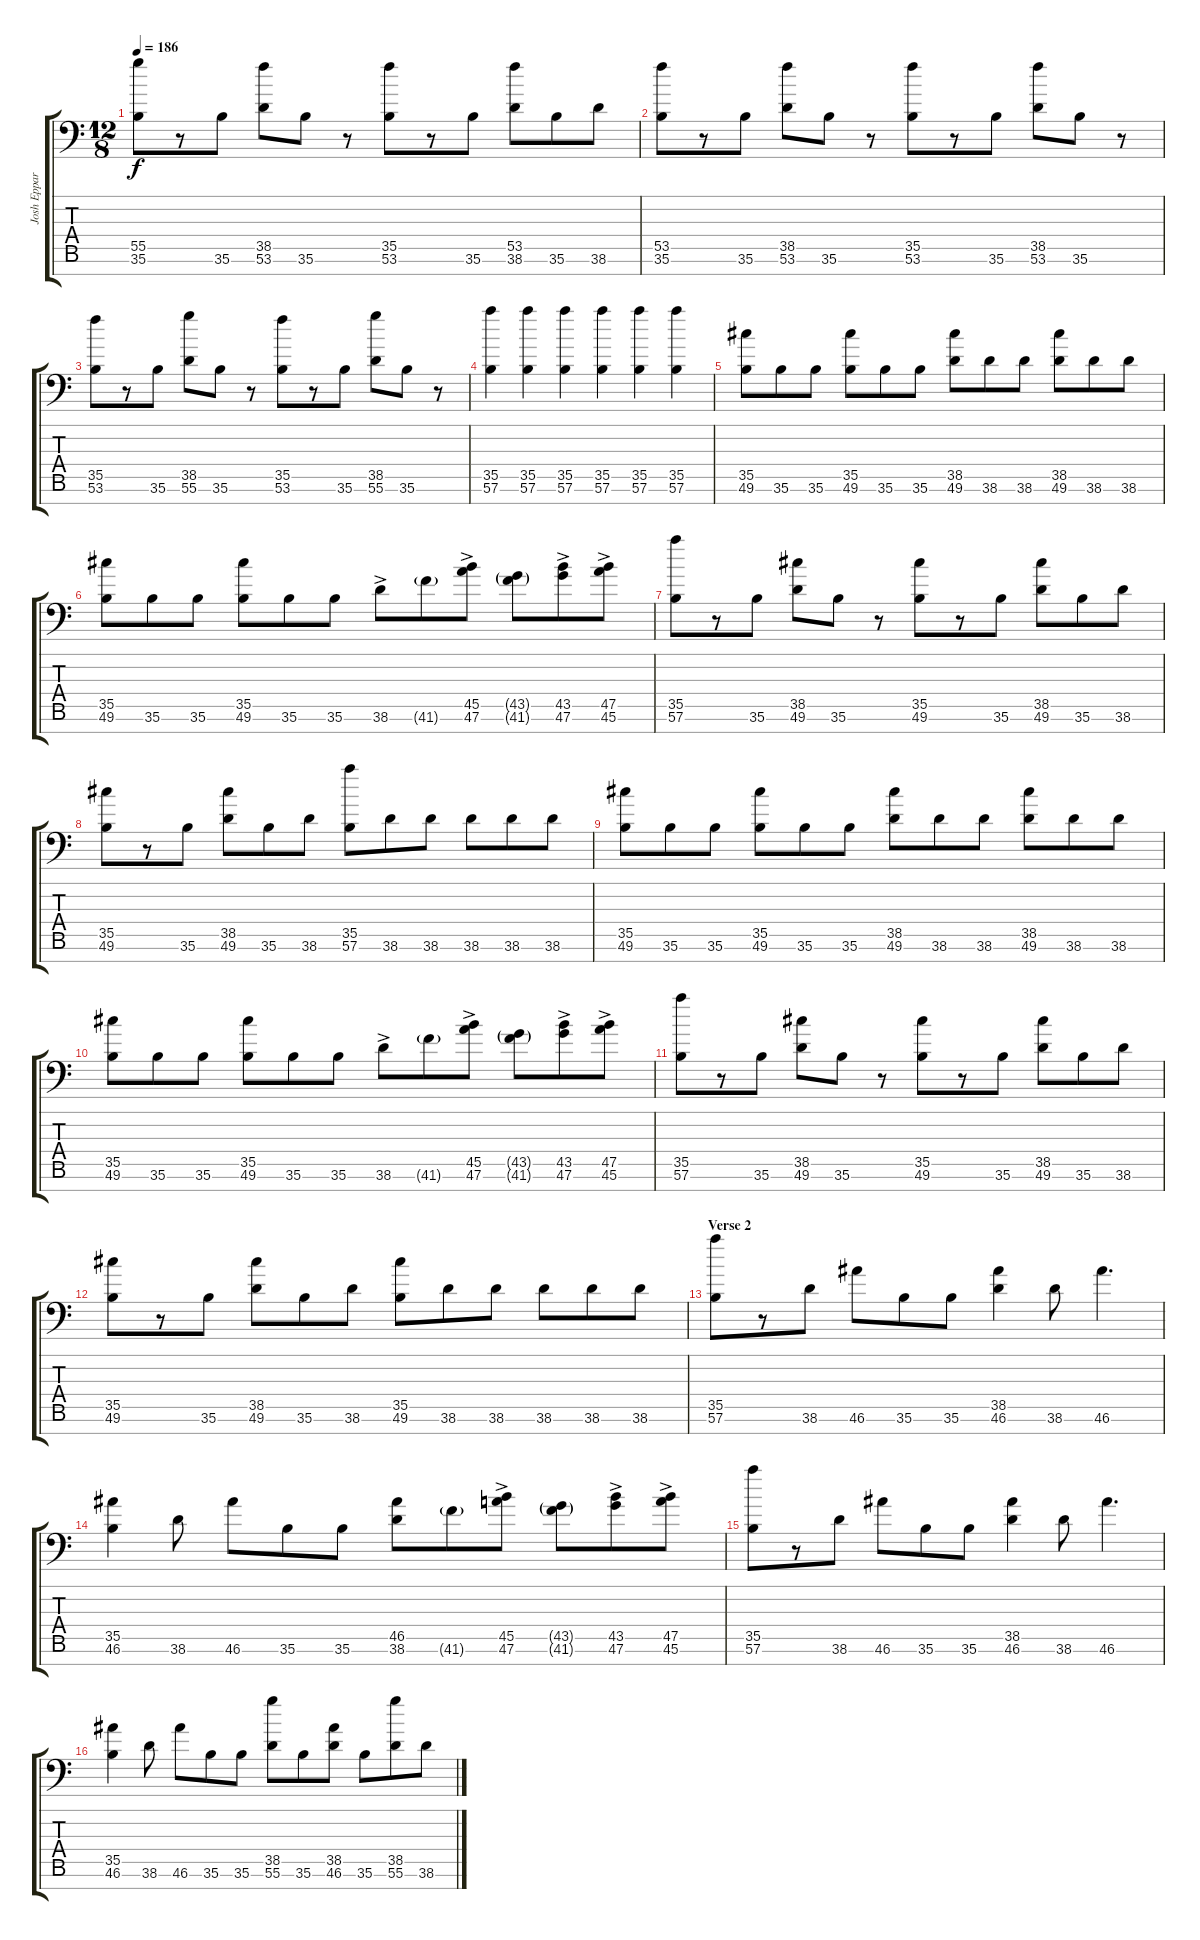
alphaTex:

\track ("Josh Eppard" "Josh Eppar") {instrument acousticgrandpiano}
\staff {score tabs}
\tuning (C-1 C-1 C-1 C-1 C-1 C-1 C-1) {hide}
\ts (12 8)
\tempo 186
\clef f4
\ks c
(55.5 35.6).8{dy f} r.8 35.6.8 (38.5 53.6).8 35.6.8 r.8 (35.5 53.6).8 r.8 35.6.8 (53.5 38.6).8 35.6.8 38.6.8 |
(53.5 35.6).8 r.8 35.6.8 (38.5 53.6).8 35.6.8 r.8 (35.5 53.6).8 r.8 35.6.8 (38.5 53.6).8 35.6.8 r.8 |
(35.5 53.6).8 r.8 35.6.8 (38.5 55.6).8 35.6.8 r.8 (35.5 53.6).8 r.8 35.6.8 (38.5 55.6).8 35.6.8 r.8 |
(35.5 57.6).4 (35.5 57.6).4 (35.5 57.6).4 (35.5 57.6).4 (35.5 57.6).4 (35.5 57.6).4 |
(35.5 49.6).8 35.6.8 35.6.8 (35.5 49.6).8 35.6.8 35.6.8 (38.5 49.6).8 38.6.8 38.6.8 (38.5 49.6).8 38.6.8 38.6.8 |
(35.5 49.6).8 35.6.8 35.6.8 (35.5 49.6).8 35.6.8 35.6.8 38.6{ac}.8 41.6{g}.8 (45.5{ac} 47.6).8 (43.5{g} 41.6{g}).8 (43.5 47.6{ac}).8 (47.5{ac} 45.6).8 |
(35.5 57.6).8 r.8 35.6.8 (38.5 49.6).8 35.6.8 r.8 (35.5 49.6).8 r.8 35.6.8 (38.5 49.6).8 35.6.8 38.6.8 |
(35.5 49.6).8 r.8 35.6.8 (38.5 49.6).8 35.6.8 38.6.8 (35.5 57.6).8 38.6.8 38.6.8 38.6.8 38.6.8 38.6.8 |
(35.5 49.6).8 35.6.8 35.6.8 (35.5 49.6).8 35.6.8 35.6.8 (38.5 49.6).8 38.6.8 38.6.8 (38.5 49.6).8 38.6.8 38.6.8 |
(35.5 49.6).8 35.6.8 35.6.8 (35.5 49.6).8 35.6.8 35.6.8 38.6{ac}.8 41.6{g}.8 (45.5{ac} 47.6).8 (43.5{g} 41.6{g}).8 (43.5 47.6{ac}).8 (47.5{ac} 45.6).8 |
(35.5 57.6).8 r.8 35.6.8 (38.5 49.6).8 35.6.8 r.8 (35.5 49.6).8 r.8 35.6.8 (38.5 49.6).8 35.6.8 38.6.8 |
(35.5 49.6).8 r.8 35.6.8 (38.5 49.6).8 35.6.8 38.6.8 (35.5 49.6).8 38.6.8 38.6.8 38.6.8 38.6.8 38.6.8 |
\section ("" "Verse 2")
(35.5 57.6).8 r.8 38.6.8 46.6.8 35.6.8 35.6.8 (38.5 46.6).4 38.6.8 46.6.4{d} |
(35.5 46.6).4 38.6.8 46.6.8 35.6.8 35.6.8 (46.5 38.6).8 41.6{g}.8 (45.5{ac} 47.6).8 (43.5{g} 41.6{g}).8 (43.5 47.6{ac}).8 (47.5{ac} 45.6).8 |
(35.5 57.6).8 r.8 38.6.8 46.6.8 35.6.8 35.6.8 (38.5 46.6).4 38.6.8 46.6.4{d} |
(35.5 46.6).4 38.6.8 46.6.8 35.6.8 35.6.8 (38.5 55.6).8 35.6.8 (38.5 46.6).8 35.6.8 (38.5 55.6).8 38.6.8
